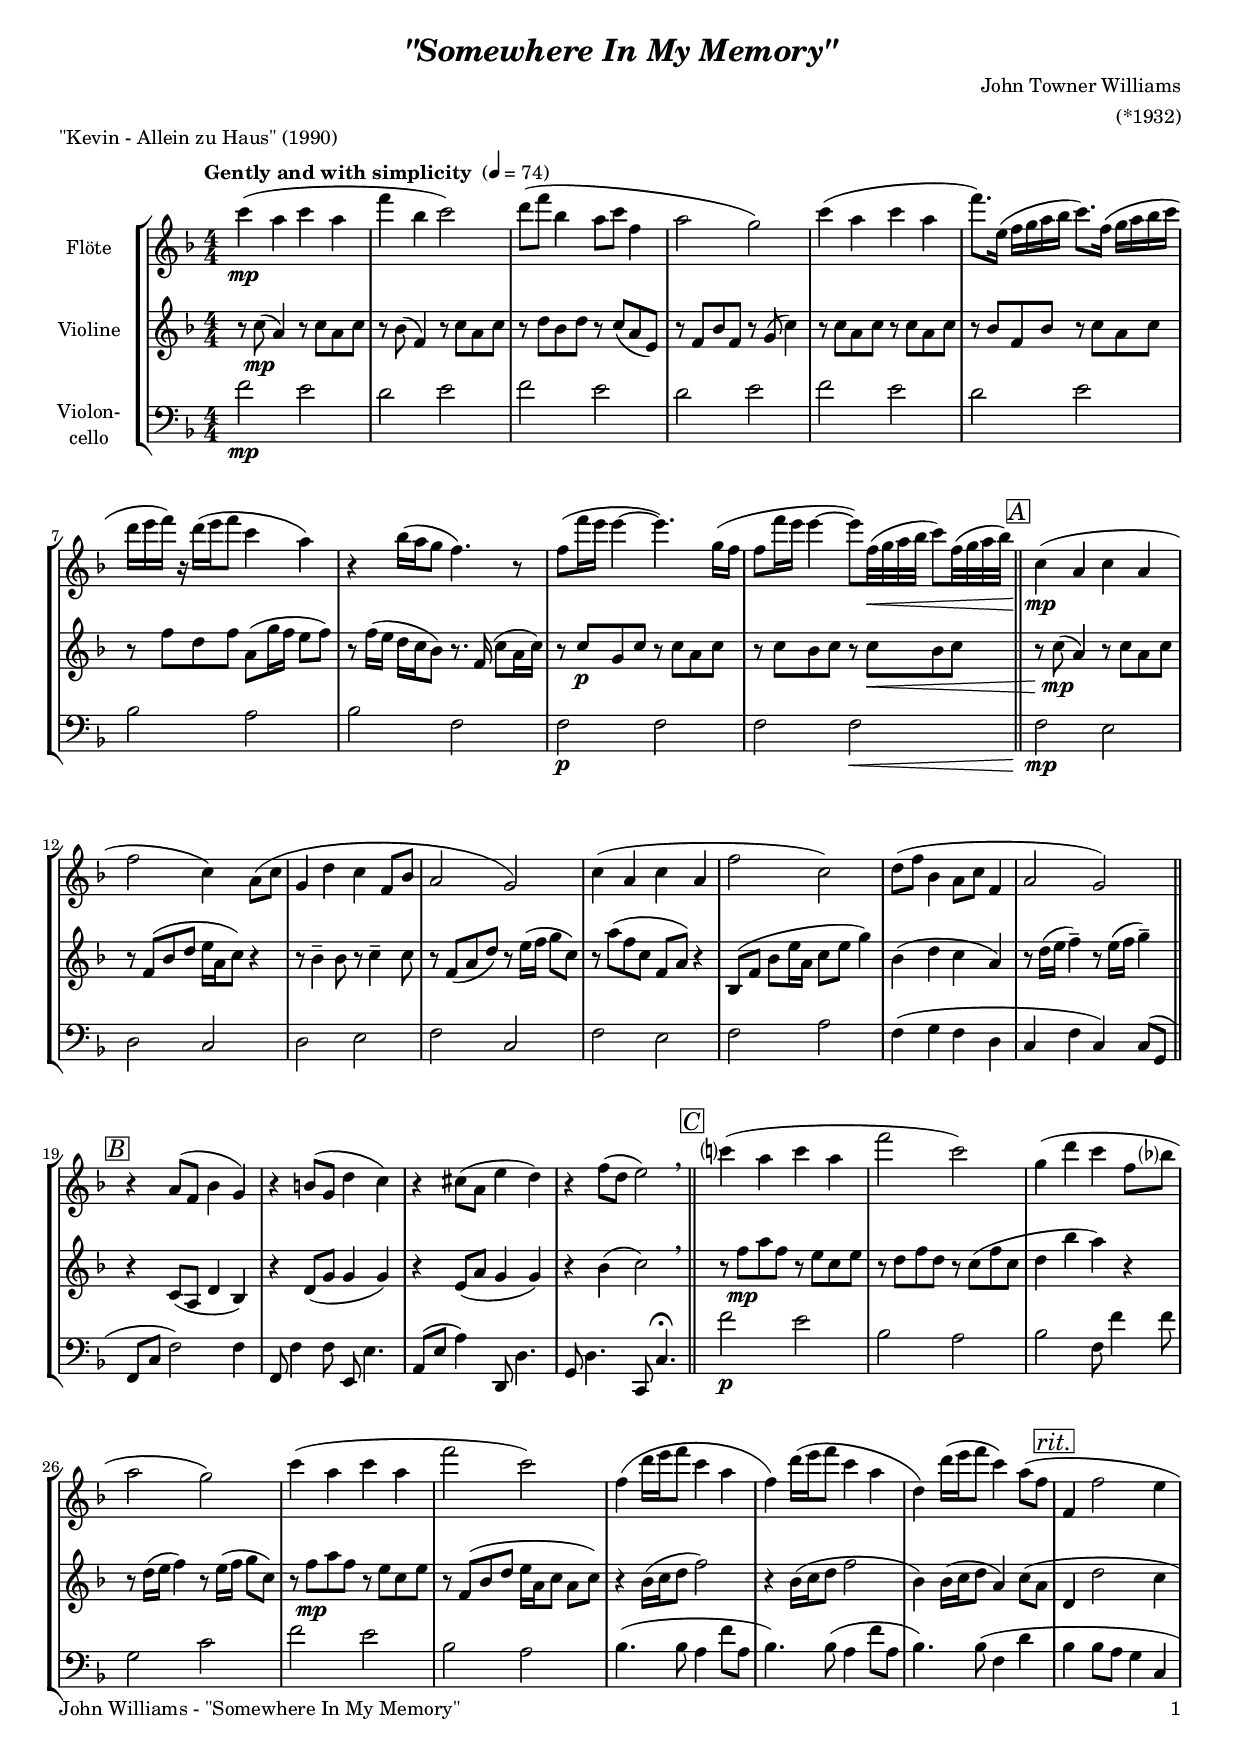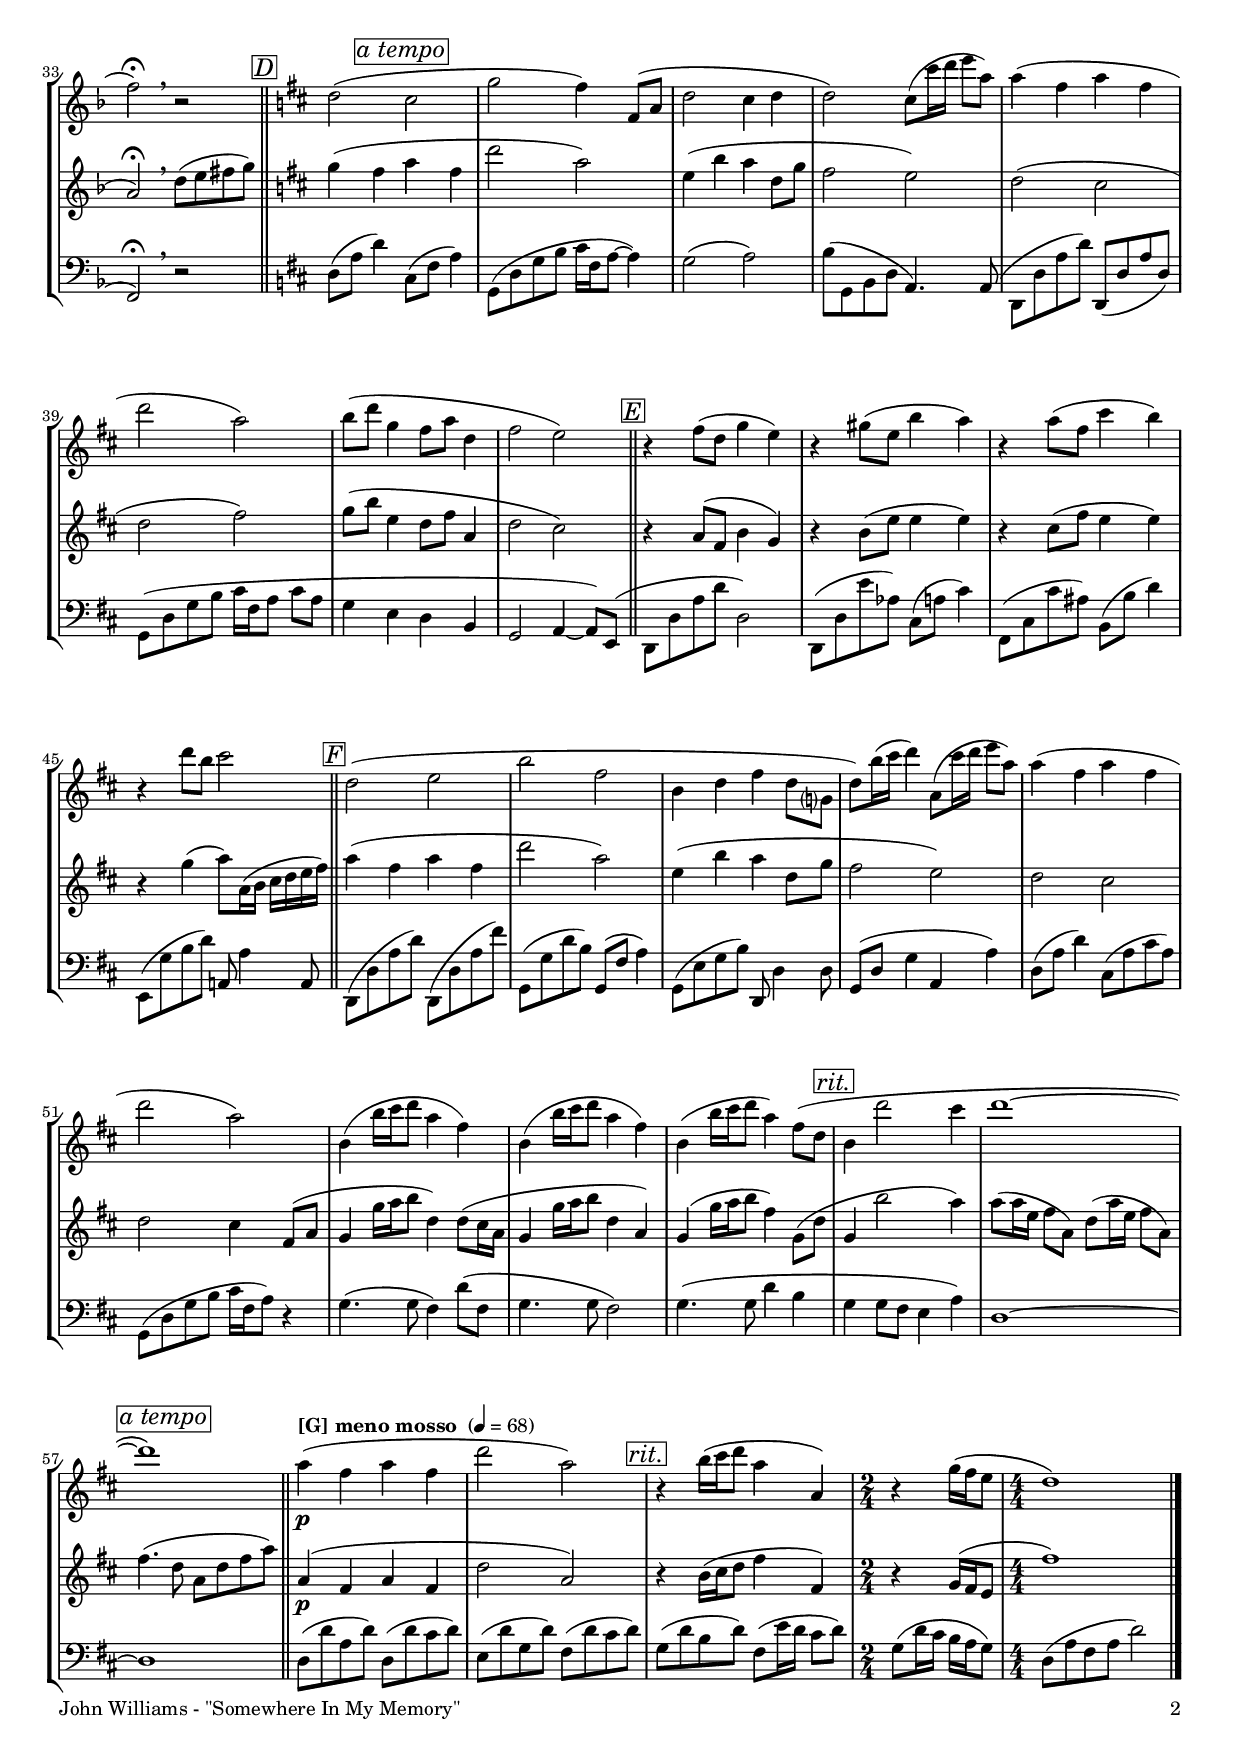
\version "2.24.4"
\include "deutsch.ly"

#(set-global-staff-size 17)

\header {
  title     = \markup \bold \italic "\"Somewhere In My Memory\""
  composer  = "John Towner Williams"
  arranger  = "(*1932)"
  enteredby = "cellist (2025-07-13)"
  piece     = "\"Kevin - Allein zu Haus\" (1990)"
}

voiceconsts = {
  \key f \major
  \time 4/4
  \clef "treble"
  \numericTimeSignature
  \compressEmptyMeasures
  % Set default beaming for all staves
%  \set Timing.beamExceptions = #'()
%  \set Timing.baseMoment     = #(ly:make-moment 1 4)
%  \set Timing.beatStructure  = #'(1 1 1)
  \tempo "Gently and with simplicity " 4=74
}

mifl = "flute"
mist = "string ensemble 1"
mivl = "violin"
mivc = "cello"
mipz = "pizzicato strings"

boxa = { \bar "||" \mark \markup \box \italic "A" }
boxb = { \bar "||" \mark \markup \box \italic "B" }
boxc = { \bar "||" \mark \markup \box \italic "C" }
boxd = { \bar "||" \mark \markup \box \italic "D" \key d \major }
boxe = { \bar "||" \mark \markup \box \italic "E" }
boxf = { \bar "||" \mark \markup \box \italic "F" }
boxg = { \bar "||" \tempo "[G] meno mosso " 4=68 }

atem = \mark \markup \box \italic "a tempo"
rit  = \mark \markup \box \italic "rit."

va = \relative c''' {
  \voiceconsts

  c4(\mp a c a
  f' b, c2)
  d8( f b,4 a8 c f,4
  a2 g)
  c4( a c a
  f'8.) e,16( f g a b c8.) f,16( g a b c
  
  d e f) r d( e f8 c4 a)
  r b16( a g8 f4.) r8
  f( f'16 e e4~ e4.) g,16( f
  f8 f'16 e e4~ e8) f,32(\< g a b c8) f,32( g a b) \boxa
  c,4(\!\mp a c a

  f'2 c4) a8( c
  g4 d' c f,8 b
  a2 g)
  c4( a c a
  f'2 c)
  d8( f b,4 a8 c f,4
  a2 g) \boxb
  r4 a8( f b4 g)
  r h8( g d'4 c)

  r cis8( a e'4 d)
  r f8( d e2) \breathe \boxc
  c'?4( a c a
  f'2 c)
  g4( d' c f,8 b?
  a2 g)
  c4( a c a
  f'2 c)
  f,4( d'16 e f8 c4 a

  f) d'16( e f8 c4 a
  d,) d'16( e f8 c4) a8( f \rit
  f,4 f'2 e4
  f2)\fermata \breathe r2 \boxd
  d( \atem cis
  g' fis4) fis,8( a
  d2 cis4 d
  d2) cis8( cis'16 d e8 a,)

  a4( fis a fis
  d'2 a)
  h8( d g,4 fis8 a d,4
  fis2 e) \boxe
  r4 fis8( d g4 e)
  r gis8( e h'4 a)
  r a8( fis cis'4 h)
  r d8 h cis2 \boxf
  d,( e
  h' fis

  h,4 d fis d8 g,?
  d') h'16( cis d4) a,8( cis'16 d e8 a,)
  a4( fis a fis
  d'2 a)
  h,4( h'16 cis d8 a4 fis)
  h,( h'16 cis d8 a4 fis)
  h,( h'16 cis d8 a4) fis8( d \rit
  h4 d'2 cis4
  d1~ \atem
  d) \boxg
  a4(\p fis a fis
  d'2 a) \rit
  r4 h16( cis d8 a4 a,) \time 2/4
  r4 g'16( fis e8 \time 4/4
  d1) \bar "|."
}

vb = \relative c'' {
  \voiceconsts

  r8 c(\mp a4) r8 c a c
  r b( f4) r8 c' a c
  r d b d r c( a e)
  r f b f r g( c4)
  r8 c a c r c a c

  r b f b r c a c
  r f d f a,( g'16 f e8 f)
  r f16( e d c b8) r8. f16( c'8 a16 c)
  r8 c\p g c r c a c
  
  r c b c r c\< b c \boxa
  r c(\!\mp a4) r8 c a c
  r f,( b d e16 a, c8) r4
  r8 b4-- b8 r c4-- c8
  r f,( a d) r e16( f g8 c,)
  r a'( f c f, a) r4
  b,8( f' b e16 a, c8 e g4)

  b,( d c a)
  r8 d16( e f4)-- r8 e16( f g4)-- \boxb
  r c,,8( a d4 b)
  r d8( g g4 g)
  r e8( a g4 g)
  r b( c2) \breathe \boxc
  r8 f\mp a f r e c e

  r d f d r c( f c
  d4 b' a) r
  r8 d,16( e f4) r8 e16( f g8 c,)
  r f\mp a f r e c e
  r f,( b d e16 a, c8 a c)
  r4 b16( c d8 f2)

  r4 b,16( c d8 f2
  b,4) b16( c d8 a4) c8( a \rit
  d,4 d'2 c4
  a2)\fermata \breathe d8( e fis g) \boxd
  g4( fis \atem a fis
  d'2 a)
  e4( h' a d,8 g
  fis2 e)
  d( cis

  d fis)
  g8( h e,4 d8 fis a,4
  d2 cis) \boxe
  r4 a8( fis h4 g)
  r h8( e e4 e)
  r cis8( fis e4 e)
  r g( a8) a,16( h cis d e fis) \boxf
  a4( fis a fis

  d'2 a)
  e4( h' a d,8 g
  fis2 e)
  d cis
  d cis4 fis,8( a
  g4 g'16 a h8 d,4) d8( cis16 a
  g4 g'16 a h8 d,4 a)
  g( g'16 a h8 fis4) g,8( d' \rit

  g,4 h'2 a4)
  a8( a16 e fis8 a,) d( a'16 e fis8 a,) \atem
  fis'4.( d8 a d fis a) \boxg
  a,4(\p fis a fis
  d'2 a) \rit
  r4 h16( cis d8 fis4 fis,) \time 2/4
  r g16( fis e8 \time 4/4
  fis'1) \bar "|."
}

vc = \relative c' {
  \voiceconsts
  \clef "bass"

  f2\mp e
  d e
  f e
  d e
  f e
  d e
  b a
  b f
  f\p f
  f f\< \boxa
  f\!\mp e
  d c
  d e
  f c

  f e
  f a
  f4( g f d
  c f c) c8( g \boxb
  f c' f2) f4
  f,8 f'4 f8 e, e'4.
  a,8( e' a4) d,,8 d'4.
  g,8 d'4. c,8 c'4.\fermata \boxc
  f'2\p e

  b a
  b f8 f'4 f8
  g,2 c
  f e
  b a
  b4.( b8 a4 f'8 a,
  b4.) b8( a4 f'8 a,
  b4.) b8( f4 d' \rit
  b b8 a g4 c,
  f,2)\fermata \breathe r \boxd

  d'8( a' d4) \atem cis,8( fis a4)
  g,8( d' g h cis16 fis, a8~ a4)
  g2( a)
  h8( g, h d a4.) a8(
  d, d' a' d) d,,( d' a' d,)
  g,( d' g h cis16 fis, a8 cis a

  g4 e d h
  g2 a4~ a8) e( \boxe
  d d' a' d d,2)
  d,8( d' e' as,) cis,( a' cis4)
  fis,,8( cis' cis' ais) h,( h' d4)
  e,,8( g' h d) a,! a'4 a,8 \boxf

  d,( d' a' d) d,,( d' a' fis')
  g,,( g' d' h) g,( fis' a4)
  g,8( e' g h) d,, d'4 d8
  g,( d' g4 a, a')
  d,8( a' d4) cis,8( a' cis a)
  g,( d' g h cis16 fis, a8) r4

  g4.( g8 fis4) d'8( fis,
  g4. g8 fis2)
  g4.( g8 d'4 h \rit
  g g8 fis e4 a)
  d,1~
  d \boxg
  d8( d' a d) d,( d' cis d)
  e,( d' g, d') fis,( d' cis d) \rit

  g,( d' h d) fis,( e'16 d cis8 d) \time 2/4
  g,( d'16 cis h a g8) \time 4/4
  d( a' fis a d2) \bar "|."
}


music = \new StaffGroup <<
      \new Staff {
	\set Staff.midiInstrument = \mifl
	\set Staff.instrumentName = \markup \center-column { "Flöte" }
	\transpose f f { \va }
      }

      \new Staff {
	\set Staff.midiInstrument = \mivl
	\set Staff.instrumentName = \markup \center-column { "Violine" }
	\transpose f f { \vb }
      }

      \new Staff {
	\set Staff.midiInstrument = \mivc
	\set Staff.instrumentName = \markup \center-column { "Violon-" "cello" }
	\transpose f f { \vc }
      }
>>

\book {
   \paper {
    print-page-number = ##t
    print-first-page-number = ##t
    ragged-last-bottom = ##f
    oddHeaderMarkup = \markup \null
    evenHeaderMarkup = \markup \null
    oddFooterMarkup = \markup {
      \fill-line {
        \if \should-print-page-number
        "John Williams - \"Somewhere In My Memory\"" \fromproperty #'page:page-number-string
      }
    }
    evenFooterMarkup = \oddFooterMarkup
  } \score {
    \music
    \layout {}
  }

  \score {
    \unfoldRepeats \music

    \midi {
      \context {
        \Score
      }
    }
  }
}